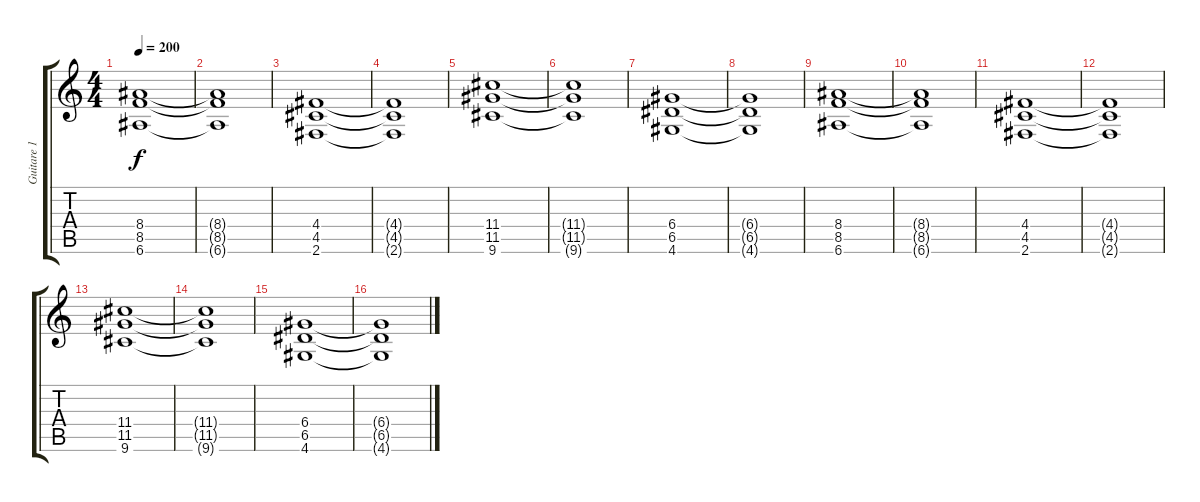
\track ("Guitare 1" "Guitare 1") {instrument distortionguitar}
\staff {score tabs}
\tuning (E4 B3 G3 D3 A2 E2) {hide}
\ts (4 4)
\tempo 200
\clef g2
\ks c
(8.4 8.5 6.6).1{dy f} |
(8.4{t} 8.5{t} 6.6{t}).1 |
(4.4 4.5 2.6).1 |
(4.4{t} 4.5{t} 2.6{t}).1 |
(11.4 11.5 9.6).1 |
(11.4{t} 11.5{t} 9.6{t}).1 |
(6.4 6.5 4.6).1 |
(6.4{t} 6.5{t} 4.6{t}).1 |
(8.4 8.5 6.6).1 |
(8.4{t} 8.5{t} 6.6{t}).1 |
(4.4 4.5 2.6).1 |
(4.4{t} 4.5{t} 2.6{t}).1 |
(11.4 11.5 9.6).1 |
(11.4{t} 11.5{t} 9.6{t}).1 |
(6.4 6.5 4.6).1 |
(6.4{t} 6.5{t} 4.6{t}).1
